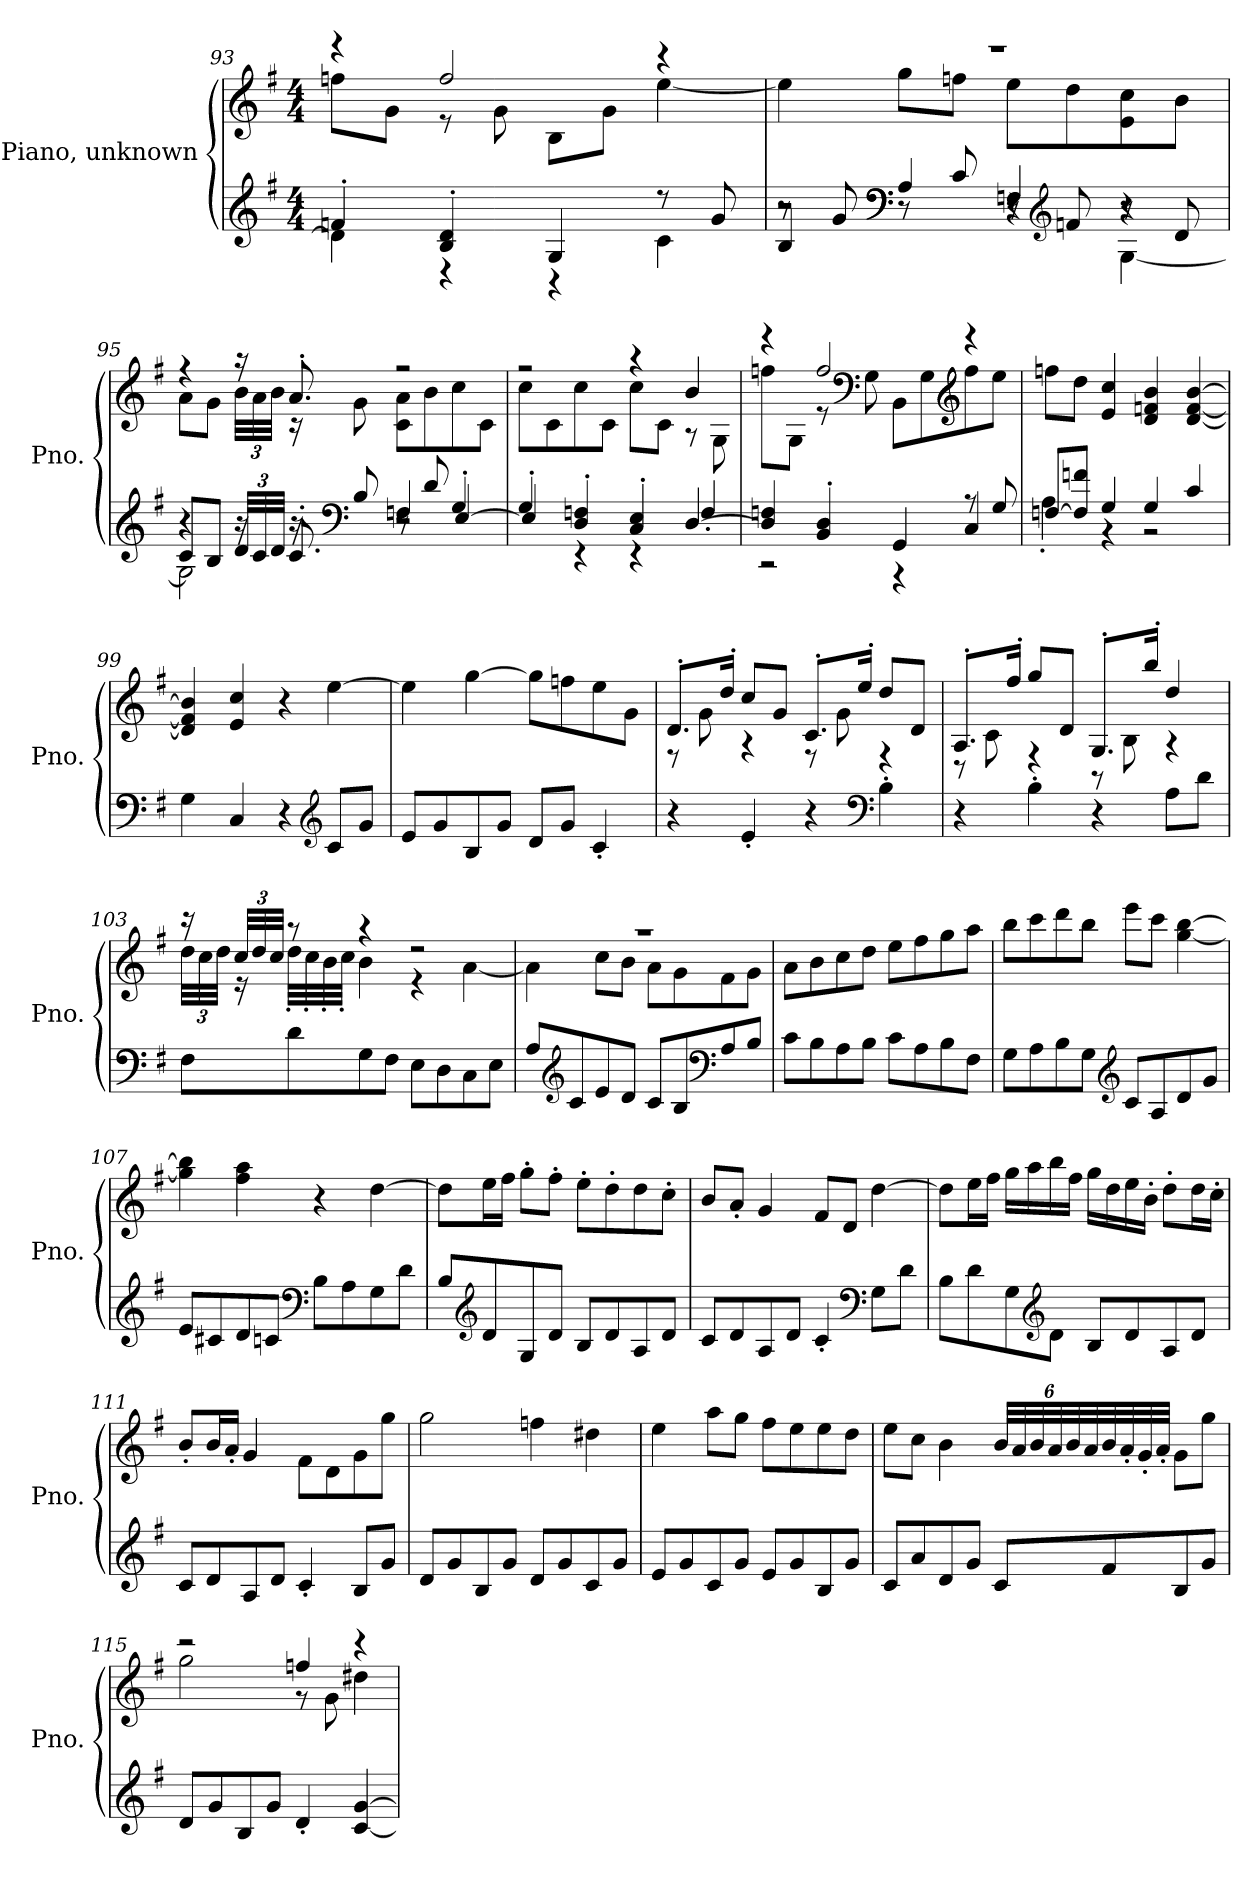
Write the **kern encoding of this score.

**kern	**kern
*part1	*part1
*staff2	*staff1
*I"Piano, unknown	*
*I'Pno.	*
*clefG2	*clefG2
*k[f#]	*k[f#]
*M4/4	*M4/4
=93	=93
*^	*^
4fn'/	4d\]	4r	8ffn\L
.	.	.	8g\J
4B/' 4d/'	4r	2ff/	8r
.	.	.	8g\
4G/	4r	.	8B\L
.	.	.	8g\J
8r	4c\	4r	[4ee\
8g/	.	.	.
=94	=94	=94	=94
*	*^	*	*
8r	2r	4B/	1r	4ee\]
8g/	.	.	.	.
*clefF4	*	*	*	*
8r	.	4A/	.	8gg\L
8c/	.	.	.	8ffn\J
8r	4r	4Fn/	.	8ee\L
*clefG2	*	*	*	*
8fn/	.	.	.	8dd\
8r	[4G\	4r	.	8e\ 8cc\
8d/	.	.	.	8b\J
!!LO:LB:g=z	!!
=95	=95	=95	=95	=95
8c/L	2G\]	4r	4r	8a\L
8B/J	.	.	.	8g\J
*Xbrackettup	*	*	*	*Xbrackettup
48d/LLL	.	16r	16r	48b\LLL
48c/	.	.	.	48a\
48d/JJJ	.	.	.	48b\JJJ
16r	.	8.c'/	8.a'/	16r
*clefF4	*	*	*	*
8B/	.	.	.	8g\
8r	2r	4Fn/	2r	8c\ 8a\L
8d/	.	.	.	8b\
4G'/	.	[4E/	.	8cc\
.	.	.	.	8c\J
*	*v	*v	*	*
=96	=96	=96	=96
4G'/	4E/]	2r	8cc\L
.	.	.	8c\
4D/' 4Fn/'	4r	.	8cc\
.	.	.	8c\J
4C/' 4E/'	4r	4r	8cc\L
.	.	.	8c\J
[4D/	4F'/	4b/	8r
.	.	.	8G\
=97	=97	=97	=97
4D/] 4Fn/	2r	4r	8ffn\L
.	.	.	8G\J
4BB/' 4D/'	.	2ff/	8r
*	*	*clefF4	*
.	.	.	8G\
4GG/	4r	.	8BB\L
.	.	.	8G\
*	*	*clefG2	*
8r	4C/	4r	8ff\
8G/	.	.	8ee\J
*	*	*v	*v
=98	=98	=98
[8Fn/L	4A'\	8ffn\L
8F/] 8fn/J	.	8dd\J
4G/	4r	4e/ 4cc/
4G/	2r	4d/ 4fn/ 4b/
4c/	.	[4d/ [4f/ [4b/
*v	*v	*
!!LO:LB:g=z
=99	=99
4G\	4d/] 4f/] 4b/]
4C/	4e/ 4cc/
4r	4r
*clefG2	*
8c/L	[4ee\
8g/J	.
=100	=100
8e/L	4ee\]
8g/	.
8B/	[4gg\
8g/J	.
8d/L	8gg\L]
8g/J	8ffn\
4c'/	8ee\
.	8g\J
=101	=101
*	*^
4r	8.d'/L	8r
.	.	8g\
.	16dd'/Jk	.
4e'/	8cc/L	4r
.	8g/J	.
4r	8.c'/L	8r
.	.	8g\
.	16ee'/Jk	.
*clefF4	*	*
4B'\	8dd/L	4r
.	8d/J	.
=102	=102	=102
4r	8.A'/L	8r
.	.	8c\
.	16ff#'/Jk	.
4B'\	8gg/L	4r
.	8d/J	.
4r	8.G'/L	8r
.	.	8B\
.	16bb'/Jk	.
8A\L	4dd/	4r
8d\J	.	.
!!LO:PB:g=z	!!
=103	=103	=103
8F#\L	16r	48dd\LLL
.	.	48cc\
.	.	48dd\JJJ
.	48cc/LLL	16r
.	48dd/	.
.	48cc/JJJ	.
8d\	8r	32dd'\LLL
.	.	32cc'\
.	.	32b'\
.	.	32cc'\JJJ
8G\	4r	4b\
8F#\J	.	.
8E\L	2r	4r
8D\	.	.
8C\	.	[4a\
8E\J	.	.
=104	=104	=104
8A/L	1r	4a\]
*clefG2	*	*
8c/	.	.
8e/	.	8cc\L
8d/J	.	8b\J
8c/L	.	8a\L
8B/	.	8g\
*clefF4	*	*
8A/	.	8f#\
8B/J	.	8g\J
*	*v	*v
=105	=105
8c\L	8a\L
8B\	8b\
8A\	8cc\
8B\J	8dd\J
8c\L	8ee\L
8A\	8ff#\
8B\	8gg\
8F#\J	8aa\J
!!LO:LB:g=z
=106	=106
8G\L	8bb\L
8A\	8ccc\
8B\	8ddd\
8G\J	8bb\J
*clefG2	*
8c/L	8eee\L
8A/	8ccc\J
8d/	[4gg\ [4bb\
8g/J	.
=107	=107
8e/L	4gg\] 4bb\]
8c#X/	.
8d/	4ff#\ 4aa\
8cn/J	.
*clefF4	*
8B\L	4r
8A\	.
8G\	[4dd\
8d\J	.
=108	=108
8B/L	8dd\L]
*clefG2	*
8d/	16ee\L
.	16ff#\JJ
8G/	8gg'\L
8d/J	8ff#'\J
8B/L	8ee'\L
8d/	8dd'\
8A/	8dd\
8d/J	8cc'\J
=109	=109
8c/L	8b/L
8d/	8a'/J
8A/	4g/
8d/J	.
4c'/	8f#/L
.	8d/J
*clefF4	*
8G\L	[4dd\
8d\J	.
!!LO:LB:g=z
=110	=110
8B\L	8dd\L]
8d\	16ee\L
.	16ff#\JJ
8G\	16gg\LL
.	16aa\
*clefG2	*
8d\J	16bb\
.	16ff#\JJ
8B/L	16gg\LL
.	16dd\
8d/	16ee\
.	16b'\JJ
8A/	8dd'\L
8d/J	16dd\L
.	16cc'\JJ
=111	=111
8c/L	8b'/L
8d/	16b/L
.	16a'/JJ
8A/	4g/
8d/J	.
4c'/	8f#\L
.	8d\
8B/L	8g\
8g/J	8gg\J
=112	=112
8d/L	2gg\
8g/	.
8B/	.
8g/J	.
8d/L	4ffn\
8g/	.
8c/	4dd#X\
8g/J	.
=113	=113
8e/L	4ee\
8g/	.
8c/	8aa\L
8g/J	8gg\J
8e/L	8ff#\L
8g/	8ee\
8B/	8ee\
8g/J	8dd\J
!!LO:LB:g=z
=114	=114
8c/L	8ee\L
8a/	8cc\J
8d/	4b\
8g/J	.
8c/L	48b/LLL
.	48a/
.	48b/
.	48a/
.	48b/
.	48a/
8f#/	32b/
.	32a'/
.	32g'/
.	32a'/JJJ
8B/	8g\L
8g/J	8gg\J
=115	=115
*	*^
8d/L	2r	2gg\
8g/	.	.
8B/	.	.
8g/J	.	.
4d'/	4ffn/	8r
.	.	8g\
[4c/ [4g/	4r	4dd#X\
*	*v	*v
=	=
*-	*-
